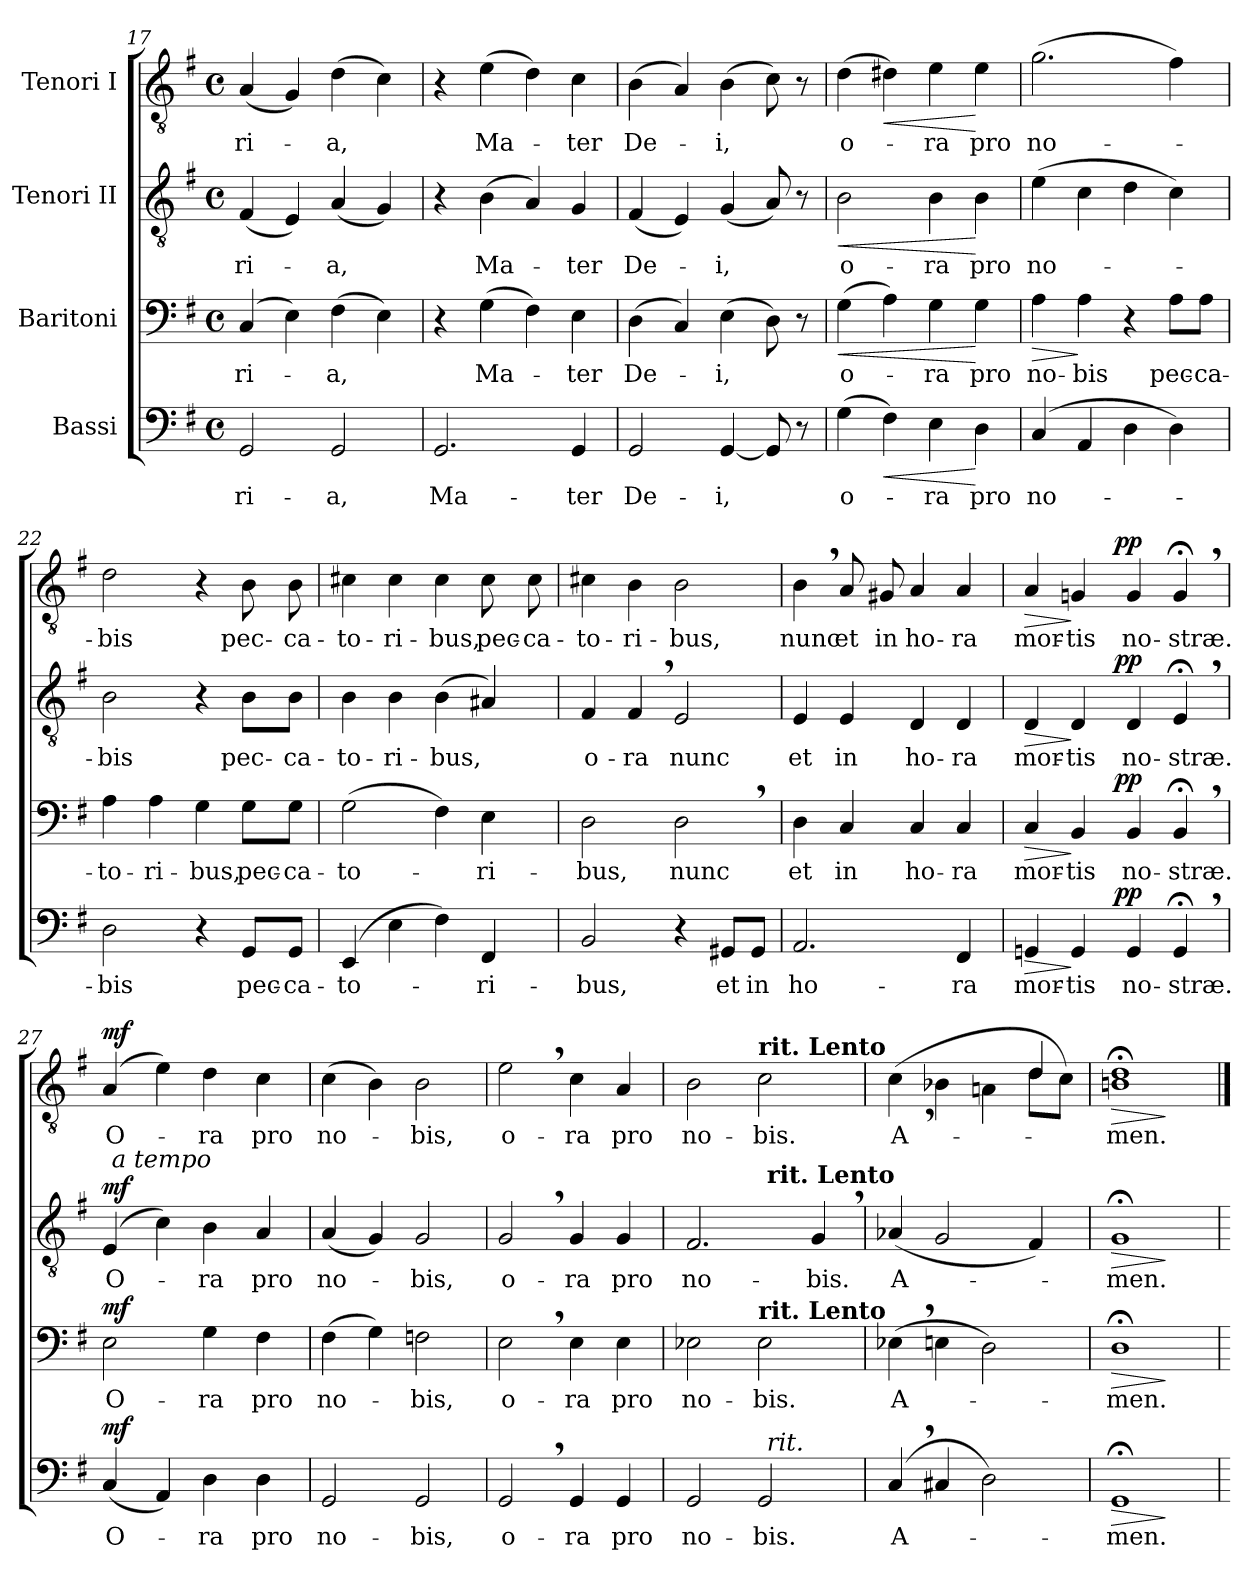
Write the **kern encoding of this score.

**kern	**text	**dynam	**kern	**text	**dynam	**kern	**text	**dynam	**kern	**text	**dynam
*part4	*part4	*part4	*part3	*part3	*part3	*part2	*part2	*part2	*part1	*part1	*part1
*staff4	*staff4	*staff4	*staff3	*staff3	*staff3	*staff2	*staff2	*staff2	*staff1	*staff1	*staff1
*I"Bassi	*	*	*I"Baritoni	*	*	*I"Tenori II	*	*	*I"Tenori I	*	*
*clefF4	*	*	*clefF4	*	*	*clefGv2	*	*	*clefGv2	*	*
*k[f#]	*	*	*k[f#]	*	*	*k[f#]	*	*	*k[f#]	*	*
*G:	*	*	*G:	*	*	*G:	*	*	*G:	*	*
*M4/4	*	*	*M4/4	*	*	*M4/4	*	*	*M4/4	*	*
*met(c)	*	*	*met(c)	*	*	*met(c)	*	*	*met(c)	*	*
=17	=17	=17	=17	=17	=17	=17	=17	=17	=17	=17	=17
!	!LO:LY:b:cj	!	!	!LO:LY:b:cj	!	!	!LO:LY:b:cj	!	!	!LO:LY:b:cj	!
2GG/	-ri-	.	(>4C/	-ri-	.	(<4F#/	-ri-	.	(<4A/	-ri-	.
.	.	.	4E\)	.	.	4E/)	.	.	4G/)	.	.
!	!LO:LY:b:cj	!	!	!LO:LY:b:cj	!	!	!LO:LY:b:cj	!	!	!LO:LY:b:cj	!
2GG/	-a,	.	(>4F#\	-a,	.	(<4A/	-a,	.	(>4d\	-a,	.
.	.	.	4E\)	.	.	4G/)	.	.	4c\)	.	.
=18	=18	=18	=18	=18	=18	=18	=18	=18	=18	=18	=18
!	!LO:LY:b:cj	!	!	!	!	!	!	!	!	!	!
2.GG/	Ma-	.	4r	.	.	4r	.	.	4r	.	.
!	!	!	!	!LO:LY:b:cj	!	!	!LO:LY:b:cj	!	!	!LO:LY:b:cj	!
.	.	.	(>4G\	Ma-	.	(>4B\	Ma-	.	(>4e\	Ma-	.
.	.	.	4F#\)	.	.	4A/)	.	.	4d\)	.	.
!	!LO:LY:b:cj	!	!	!LO:LY:b:cj	!	!	!LO:LY:b:cj	!	!	!LO:LY:b:cj	!
4GG/	-ter	.	4E\	-ter	.	4G/	-ter	.	4c\	-ter	.
=19	=19	=19	=19	=19	=19	=19	=19	=19	=19	=19	=19
!	!LO:LY:b:cj	!	!	!LO:LY:b:cj	!	!	!LO:LY:b:cj	!	!	!LO:LY:b:cj	!
2GG/	De-	.	(>4D\	De-	.	(<4F#/	De-	.	(>4B\	De-	.
.	.	.	4C/)	.	.	4E/)	.	.	4A/)	.	.
!	!LO:LY:b:cj	!	!	!LO:LY:b:cj	!	!	!LO:LY:b:cj	!	!	!LO:LY:b:cj	!
[<4GG/	-i,	.	(>4E\	-i,	.	(<4G/	-i,	.	(>4B\	-i,	.
8GG/]	.	.	8D\)	.	.	8A/)	.	.	8c\)	.	.
8r	.	.	8r	.	.	8r	.	.	8r	.	.
=20	=20	=20	=20	=20	=20	=20	=20	=20	=20	=20	=20
!	!LO:LY:b:cj	!	!	!LO:LY:b:cj	!LO:HP:b	!	!LO:LY:b:cj	!LO:HP:b	!	!LO:LY:b:cj	!
(>4G\	o-	.	(>4G\	o-	<	2B\	o-	<	(>4d\	o-	.
!	!	!LO:HP:b	!	!	!	!	!	!	!	!	!LO:HP:b
4F#\)	.	<	4A\)	.	.	.	.	.	4d#X\)	.	<
!	!LO:LY:b:cj	!	!	!LO:LY:b:cj	!	!	!LO:LY:b:cj	!	!	!LO:LY:b:cj	!
4E\	-ra	.	4G\	-ra	.	4B\	-ra	.	4e\	-ra	.
!	!LO:LY:b:cj	!	!	!LO:LY:b:cj	!	!	!LO:LY:b:cj	!	!	!LO:LY:b:cj	!
4D\	pro	[	4G\	pro	[	4B\	pro	[	4e\	pro	[
=21	=21	=21	=21	=21	=21	=21	=21	=21	=21	=21	=21
!	!LO:LY:b:cj	!	!	!LO:LY:b:cj	!LO:HP:b	!	!LO:LY:b:cj	!	!	!LO:LY:b:cj	!
(<4C/	no-	.	4A\	no-	>	(>4e\	no-	.	(>2.g\	no-	.
!	!	!	!	!LO:LY:b:cj	!	!	!	!	!	!	!
4AA/	.	.	4A\	-bis	]	4c\	.	.	.	.	.
4D\	.	.	4r	.	.	4d\	.	.	.	.	.
!	!	!	!	!LO:LY:b	!	!	!	!	!	!	!
4D\)	.	.	8A\L	pec-	.	4c\)	.	.	4f#\)	.	.
!	!	!	!	!LO:LY:b:cj	!	!	!	!	!	!	!
.	.	.	8A\J	-ca-	.	.	.	.	.	.	.
!!LO:LB:g=z
=22	=22	=22	=22	=22	=22	=22	=22	=22	=22	=22	=22
!	!LO:LY:b:cj	!	!	!LO:LY:b:cj	!	!	!LO:LY:b:cj	!	!	!LO:LY:b:cj	!
2D\	-bis	.	4A\	-to-	.	2B\	-bis	.	2d\	-bis	.
!	!	!	!	!LO:LY:b:cj	!	!	!	!	!	!	!
.	.	.	4A\	-ri-	.	.	.	.	.	.	.
!	!	!	!	!LO:LY:b:cj	!	!	!	!	!	!	!
4r	.	.	4G\	-bus,	.	4r	.	.	4r	.	.
!	!LO:LY:b:cj	!	!	!LO:LY:b:cj	!	!	!LO:LY:b:cj	!	!	!LO:LY:b:cj	!
8GG/L	pec-	.	8G\L	pec-	.	8B\L	pec-	.	8B\	pec-	.
!	!LO:LY:b:rj	!	!	!LO:LY:b:rj	!	!	!LO:LY:b:rj	!	!	!LO:LY:b:rj	!
8GG/J	-ca-	.	8G\J	-ca-	.	8B\J	-ca-	.	8B\	-ca-	.
=23	=23	=23	=23	=23	=23	=23	=23	=23	=23	=23	=23
!	!LO:LY:b:cj	!	!	!LO:LY:b:cj	!	!	!LO:LY:b:cj	!	!	!LO:LY:b:cj	!
(>4EE/	-to-	.	(>2G\	-to-	.	4B\	-to-	.	4c#X\	-to-	.
!	!	!	!	!	!	!	!LO:LY:b:cj	!	!	!LO:LY:b:cj	!
4E\	.	.	.	.	.	4B\	-ri-	.	4c#\	-ri-	.
!	!	!	!	!	!	!	!LO:LY:b	!	!	!LO:LY:b:cj	!
4F#\)	.	.	4F#\)	.	.	(>4B\	-bus,	.	4c#\	-bus,	.
!	!LO:LY:b:cj	!	!	!LO:LY:b:cj	!	!	!	!	!	!LO:LY:b:cj	!
4FF#/	-ri-	.	4E\	-ri-	.	4A#X/)	.	.	8c#\	pec-	.
!	!	!	!	!	!	!	!	!	!	!LO:LY:b:rj	!
.	.	.	.	.	.	.	.	.	8c#\	-ca-	.
=24	=24	=24	=24	=24	=24	=24	=24	=24	=24	=24	=24
!	!LO:LY:b:cj	!	!	!LO:LY:b:cj	!	!	!LO:LY:b:cj	!	!	!LO:LY:b:cj	!
2BB/	-bus,	.	2D\	-bus,	.	4F#/	o-	.	4c#X\	-to-	.
!	!	!	!	!	!	!	!LO:LY:b:cj	!	!	!LO:LY:b:cj	!
.	.	.	.	.	.	4F#,>/	-ra	.	4B\	-ri-	.
!	!	!	!	!LO:LY:b:cj	!	!	!LO:LY:b:cj	!	!	!LO:LY:b:cj	!
4r	.	.	2D,>\	nunc	.	2E/	nunc	.	2B\	-bus,	.
!	!LO:LY:b:cj	!	!	!	!	!	!	!	!	!	!
8GG#X/L	et	.	.	.	.	.	.	.	.	.	.
!	!LO:LY:b:cj	!	!	!	!	!	!	!	!	!	!
8GG#/J	in	.	.	.	.	.	.	.	.	.	.
=25	=25	=25	=25	=25	=25	=25	=25	=25	=25	=25	=25
!	!LO:LY:b:cj	!	!	!LO:LY:b:cj	!	!	!LO:LY:b:cj	!	!	!LO:LY:b:cj	!
2.AA/	ho-	.	4D\	et	.	4E/	et	.	4B,>\	nunc	.
!	!	!	!	!LO:LY:b:cj	!	!	!LO:LY:b:cj	!	!	!LO:LY:b:cj	!
.	.	.	4C/	in	.	4E/	in	.	8A/	et	.
!	!	!	!	!	!	!	!	!	!	!LO:LY:b:cj	!
.	.	.	.	.	.	.	.	.	8G#X/	in	.
!	!	!	!	!LO:LY:b:cj	!	!	!LO:LY:b:cj	!	!	!LO:LY:b:cj	!
.	.	.	4C/	ho-	.	4D/	ho-	.	4A/	ho-	.
!	!LO:LY:b:cj	!	!	!LO:LY:b:cj	!	!	!LO:LY:b:cj	!	!	!LO:LY:b:cj	!
4FF#/	-ra	.	4C/	-ra	.	4D/	-ra	.	4A/	-ra	.
=26	=26	=26	=26	=26	=26	=26	=26	=26	=26	=26	=26
!	!	!	!	!	!	!	!	!	!LO:TX:a:i:t=rall.	!	!
!	!	!	!	!	!	!LO:TX:a:i:t=rall.	!	!	!	!	!
!	!	!	!LO:TX:a:i:t=rall.	!	!	!	!	!	!	!	!
!LO:TX:a:i:t=rall.	!	!	!	!	!	!	!	!	!	!	!
!	!LO:LY:b:cj	!LO:HP:b	!	!LO:LY:b:cj	!LO:HP:b	!	!LO:LY:b:cj	!LO:HP:b	!	!LO:LY:b:cj	!LO:HP:b
*^	*	*	*^	*	*	*^	*	*	*^	*	*
4GGn/	4...ryy	mor-	>	4C/	4...ryy	mor-	>	4D/	4...ryy	mor-	>	4A/	4...ryy	mor-	>
!	!	!LO:LY:b:cj	!	!	!	!LO:LY:b:cj	!	!	!	!LO:LY:b:cj	!	!	!	!LO:LY:b:cj	!
4GG/	.	-tis	]	4BB/	.	-tis	]	4D/	.	-tis	]	4Gn/	.	-tis	]
!	!	!	!LO:DY:a	!	!	!	!LO:DY:a	!	!	!	!LO:DY:a	!	!	!	!LO:DY:a
.	2ryy	.	pp	.	2ryy	.	pp	.	2ryy	.	pp	.	2ryy	.	pp
!	!	!LO:LY:b	!	!	!	!LO:LY:b	!	!	!	!LO:LY:b	!	!	!	!LO:LY:b	!
4GG/	.	no-	.	4BB/	.	no-	.	4D/	.	no-	.	4G/	.	no-	.
!	!	!LO:LY:b:rj	!	!	!	!LO:LY:b:rj	!	!	!	!LO:LY:b:rj	!	!	!	!LO:LY:b:rj	!
4GG;<,>/	.	-stræ.	.	4BB;<,>/	.	-stræ.	.	4E;<,>/	.	-stræ.	.	4G;<,>/	.	-stræ.	.
.	32ryy	.	.	.	32ryy	.	.	.	32ryy	.	.	.	32ryy	.	.
!!LO:LB:g=z
=27	=27	=27	=27	=27	=27	=27	=27	=27	=27	=27	=27	=27	=27	=27	=27
!	!	!	!	!	!	!	!	!	!	!	!	!LO:TX:a:i:t=a tempo	!	!	!
!	!	!	!	!LO:TX:a:i:t=a tempo	!	!	!	!	!	!	!	!	!	!	!
!LO:TX:a:i:t=a tempo	!	!	!	!	!	!	!	!	!	!	!	!	!	!	!
!	!	!LO:LY:b:cj	!LO:DY:b	!	!	!LO:LY:b:cj	!LO:DY:b	!	!	!LO:LY:b:cj	!LO:DY:b	!	!	!LO:LY:b:cj	!LO:DY:b
*v	*v	*	*	*	*	*	*	*	*	*	*	*v	*v	*	*
*	*	*	*v	*v	*	*	*	*	*	*	*	*	*
(<4C/	O-	mf	2E\	O-	mf	(>4E/	64ryy	O-	mf	(>4A/	O-	mf
!	!	!	!	!	!	!	!LO:TX:a:i:t=a tempo	!	!	!	!	!
.	.	.	.	.	.	.	2ryy	.	.	.	.	.
4AA/)	.	.	.	.	.	4c\)	.	.	.	4e\)	.	.
!	!LO:LY:b:cj	!	!	!LO:LY:b:cj	!	!	!	!LO:LY:b:cj	!	!	!LO:LY:b:cj	!
4D\	-ra	.	4G\	-ra	.	4B\	.	-ra	.	4d\	-ra	.
.	.	.	.	.	.	.	4ryy	.	.	.	.	.
!	!LO:LY:b:cj	!	!	!LO:LY:b:cj	!	!	!	!LO:LY:b:cj	!	!	!LO:LY:b:cj	!
4D\	pro	.	4F#\	pro	.	4A/	.	pro	.	4c\	pro	.
.	.	.	.	.	.	.	8...ryy	.	.	.	.	.
=28	=28	=28	=28	=28	=28	=28	=28	=28	=28	=28	=28	=28
!	!LO:LY:b:cj	!	!	!LO:LY:b:cj	!	!	!	!LO:LY:b:cj	!	!	!LO:LY:b:cj	!
*	*	*	*	*	*	*v	*v	*	*	*	*	*
2GG/	no-	.	(>4F#\	no-	.	(<4A/	no-	.	(>4c\	no-	.
.	.	.	4G\)	.	.	4G/)	.	.	4B\)	.	.
!	!LO:LY:b:cj	!	!	!LO:LY:b:cj	!	!	!LO:LY:b:cj	!	!	!LO:LY:b:cj	!
2GG/	-bis,	.	2Fn\	-bis,	.	2G/	-bis,	.	2B\	-bis,	.
=29	=29	=29	=29	=29	=29	=29	=29	=29	=29	=29	=29
!	!LO:LY:b:cj	!	!	!LO:LY:b:cj	!	!	!LO:LY:b:cj	!	!	!LO:LY:b:cj	!
2GG,>/	o-	.	2E,>\	o-	.	2G,>/	o-	.	2e,>\	o-	.
!	!LO:LY:b:cj	!	!	!LO:LY:b:cj	!	!	!LO:LY:b:cj	!	!	!LO:LY:b:cj	!
4GG/	-ra	.	4E\	-ra	.	4G/	-ra	.	4c\	-ra	.
!	!LO:LY:b:cj	!	!	!LO:LY:b:cj	!	!	!LO:LY:b:cj	!	!	!LO:LY:b:cj	!
4GG/	pro	.	4E\	pro	.	4G/	pro	.	4A/	pro	.
=30	=30	=30	=30	=30	=30	=30	=30	=30	=30	=30	=30
!	!LO:LY:b:cj	!	!	!LO:LY:b:cj	!	!	!LO:LY:b:cj	!	!	!LO:LY:b:cj	!
*^	*	*	*	*	*	*^	*	*	*	*	*
2GG/	2ryy	no-	.	2E-X\	no-	.	2.F#/	2ryy	no-	.	2B\	no-	.
!	!	!	!	!	!	!	!	!	!	!	!LO:TX:a:B:t=rit. Lento	!	!
!	!	!	!	!LO:TX:a:B:t=rit. Lento	!	!	!	!	!	!	!	!	!
!	!	!LO:LY:b:cj	!	!	!LO:LY:b:cj	!	!	!	!	!	!	!LO:LY:b:cj	!
2GG/	64ryy	-bis.	.	2E-\	-bis.	.	.	64ryy	.	.	2c\	-bis.	.
!	!	!	!	!	!	!	!	!LO:TX:a:B:t=rit. Lento	!	!	!	!	!
!	!LO:TX:a:i:t=rit.	!	!	!	!	!	!	!	!	!	!	!	!
.	4ryy	.	.	.	.	.	.	4ryy	.	.	.	.	.
!	!	!	!	!	!	!	!	!	!LO:LY:b:cj	!	!	!	!
.	.	.	.	.	.	.	4G,>/	.	-bis.	.	.	.	.
.	8...ryy	.	.	.	.	.	.	8...ryy	.	.	.	.	.
=31	=31	=31	=31	=31	=31	=31	=31	=31	=31	=31	=31	=31	=31
!LO:TX:a:B:t=Lento	!	!	!	!	!	!	!	!	!	!	!	!	!
!	!	!LO:LY:b:cj	!	!	!LO:LY:b:cj	!	!	!	!LO:LY:b:cj	!	!	!LO:LY:b:cj	!
*v	*v	*	*	*	*	*	*v	*v	*	*	*^	*	*
(>4C,>/	A-	.	(>4E-X,>\	A-	.	(<4A-X/	A-	.	2.ryy	(<4c,>\	A-	.
4C#X/	.	.	4En\	.	.	2G/	.	.	.	4B-X\	.	.
2D\)	.	.	2D\)	.	.	.	.	.	.	4An\	.	.
.	.	.	.	.	.	4F#/)	.	.	4d/	8d\L	.	.
.	.	.	.	.	.	.	.	.	.	8c\J)	.	.
=32	=32	=32	=32	=32	=32	=32	=32	=32	=32	=32	=32	=32
!	!LO:LY:b:cj	!LO:HP:b	!	!LO:LY:b:cj	!LO:HP:b	!	!LO:LY:b:cj	!LO:HP:b	!	!	!LO:LY:b:cj	!LO:HP:b
*	*	*	*	*	*	*	*	*	*v	*v	*	*
1GG;<	-men.	>	1D;<	-men.	>	1G;<	-men.	>	1d;< 1Bn;<	-men.	>
.	.	]	.	.	]	.	.	]	.	.	]
=	==	==	=	==	==	=	==	==	==	==	==
*-	*-	*-	*-	*-	*-	*-	*-	*-	*-	*-	*-
